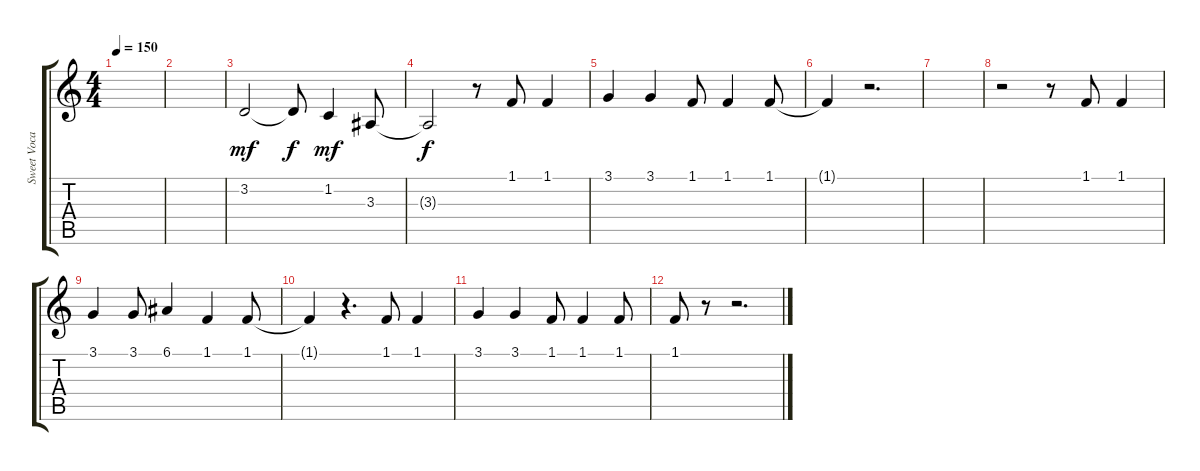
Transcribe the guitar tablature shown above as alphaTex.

\track ("Sweet Vocals" "Sweet Voca") {instrument sopranosax}
\staff {score tabs}
\tuning (E4 B3 G3 D3 A2 E2) {hide}
\ts (4 4)
\tempo 150
\clef g2
\ks c
|
|
3.2.2{dy mf} 3.2{t}.8{dy f} 1.2.4{dy mf} 3.3.8 |
3.3{t}.2{dy f} r.8 1.1.8 1.1.4 |
3.1.4 3.1.4 1.1.8 1.1.4 1.1.8 |
1.1{t}.4 r.2{d} |
|
r.2 r.8 1.1.8 1.1.4 |
3.1.4 3.1.8 6.1.4 1.1.4 1.1.8 |
1.1{t}.4 r.4{d} 1.1.8 1.1.4 |
3.1.4 3.1.4 1.1.8 1.1.4 1.1.8 |
1.1.8 r.8 r.2{d}
